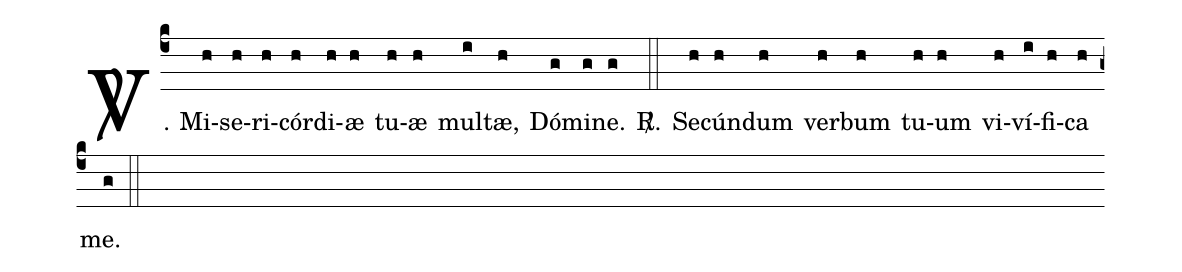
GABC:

%%
(c4)
<sp>V/</sp>. M{i}(h)se(h)ri(h)cór(h)di(h)æ(h) tu(h)æ(h) mul(i)tæ,(h) Dó(g)mi(g)ne.(g) <sp>R/</sp>.(::)
Se(h)cún(h)dum(h) ver(h)bum(h) tu(h)um(h) vi(h)ví(i)fi(h)ca(h) me.(g) (::)
